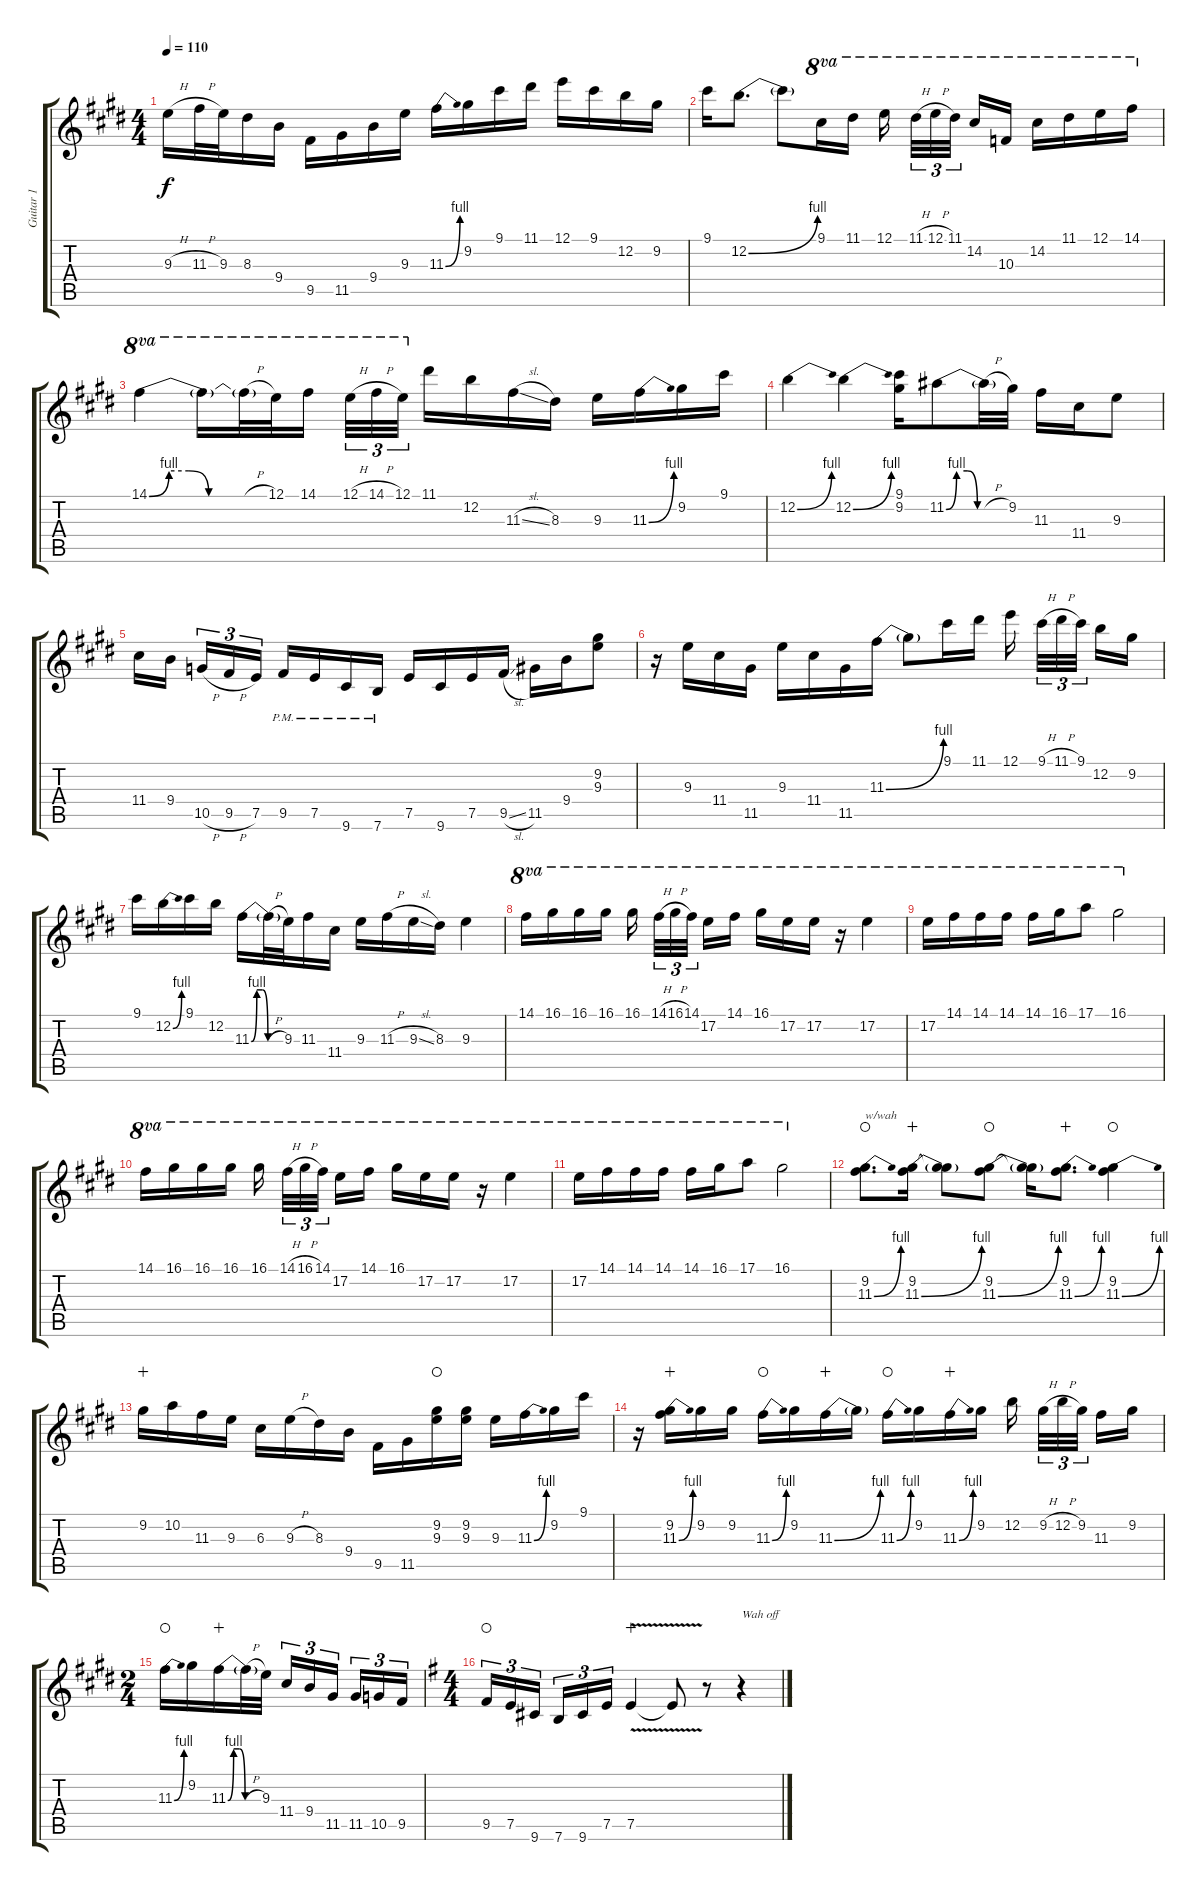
\track ("Guitar 1" "Guitar 1") {instrument distortionguitar}
\staff {score tabs}
\tuning (E4 B3 G3 D3 A2 E2) {hide}
\ts (4 4)
\tempo 110
\clef g2
\ks e
9.3{h}.16{dy f} 11.3{h}.32 9.3.32 8.3.16 9.4.16 9.5.16 11.5.16 9.4.16 9.3.16 11.3{be (bend 0 0 60 4)}.16 9.2.16 9.1.16 11.1.16 12.1.16 9.1.16 12.2.16 9.2.16 |
9.1.16 12.2{be (bend 0 0 60 4)}.8{d} 12.2{t}.8 9.1.16{ot 8va} 11.1.16{ot 8va} 12.1.16{ot 8va beam splitsecondary} 11.1{h}.32{tu (3 2) ot 8va} 12.1{h}.32{tu (3 2) ot 8va} 11.1.32{tu (3 2) ot 8va beam splitsecondary} 14.2.16{ot 8va} 10.3.16{ot 8va} 14.2.16{ot 8va} 11.1.16{ot 8va} 12.1.16{ot 8va} 14.1.16{ot 8va} |
14.1{be (custom 0 0 10 4 20 4 30 0 60 0)}.4{ot 8va} 14.1{t}.16{ot 8va} 14.1{h t}.32{ot 8va} 12.1.32{ot 8va} 14.1.16{ot 8va beam splitsecondary} 12.1{h}.32{tu (3 2) ot 8va} 14.1{h}.32{tu (3 2) ot 8va} 12.1.32{tu (3 2) ot 8va} 11.1.16 12.2.16 11.3{sl}.16 8.3.16 9.3.16 11.3{be (bend 0 0 60 4)}.16 9.2.16 9.1.16 |
12.2{be (bend 0 0 60 4)}.4 12.2{be (bend 0 0 60 4)}.4 (9.1 9.2).16 11.2{be (custom 0 0 10 4 20 4 30 0 60 0)}.8 11.2{h t}.32 9.2.32 11.3.16 11.4.16 9.3.8 |
11.4.16 9.4.16{beam splitsecondary} 10.5{h}.16{tu (3 2)} 9.5{h}.16{tu (3 2)} 7.5.16{tu (3 2)} 9.5{pm}.16 7.5{pm}.16 9.6{pm}.16 7.6{pm}.16 7.5.16 9.6.16 7.5.16 9.5{sl}.16 11.5.16 9.4.16 (9.2 9.3).8 |
r.16 9.3.16 11.4.16 11.5.16 9.3.16 11.4.16 11.5.16 11.3{be (bend 0 0 60 4)}.16 11.3{t}.8 9.1.16 11.1.16 12.1.16{beam splitsecondary} 9.1{h}.32{tu (3 2)} 11.1{h}.32{tu (3 2)} 9.1.32{tu (3 2) beam splitsecondary} 12.2.16 9.2.16 |
9.1.16 12.2{be (bend 0 0 60 4)}.16 9.1.16 12.2.16 11.3{be (custom 0 0 10 4 20 4 30 0 60 0)}.16 11.3{h t}.32 9.3.32 11.3.16 11.4.16 9.3.16 11.3{h}.16 9.3{sl}.16 8.3.16 9.3.4 |
14.1.16{ot 8va} 16.1.16{ot 8va} 16.1.16{ot 8va} 16.1.16{ot 8va} 16.1.16{ot 8va beam splitsecondary} 14.1{h}.32{tu (3 2) ot 8va} 16.1{h}.32{tu (3 2) ot 8va} 14.1.32{tu (3 2) ot 8va beam splitsecondary} 17.2.16{ot 8va} 14.1.16{ot 8va} 16.1.16{ot 8va} 17.2.16{ot 8va} 17.2.16{ot 8va} r.16{ot 8va} 17.2.4{ot 8va} |
17.2.16{ot 8va} 14.1.16{ot 8va} 14.1.16{ot 8va} 14.1.16{ot 8va} 14.1.16{ot 8va} 16.1.16{ot 8va} 17.1.8{ot 8va} 16.1.2{ot 8va} |
14.1.16{ot 8va} 16.1.16{ot 8va} 16.1.16{ot 8va} 16.1.16{ot 8va} 16.1.16{ot 8va beam splitsecondary} 14.1{h}.32{tu (3 2) ot 8va} 16.1{h}.32{tu (3 2) ot 8va} 14.1.32{tu (3 2) ot 8va beam splitsecondary} 17.2.16{ot 8va} 14.1.16{ot 8va} 16.1.16{ot 8va} 17.2.16{ot 8va} 17.2.16{ot 8va} r.16{ot 8va} 17.2.4{ot 8va} |
17.2.16{ot 8va} 14.1.16{ot 8va} 14.1.16{ot 8va} 14.1.16{ot 8va} 14.1.16{ot 8va} 16.1.16{ot 8va} 17.1.8{ot 8va} 16.1.2{ot 8va} |
(9.2 11.3{be (bend 0 0 60 4)}).8{d txt "w/wah" waho} (9.2 11.3{be (bend 0 0 60 4)}).16{wahc} (9.2{t} 11.3{t}).8 (9.2 11.3{be (bend 0 0 60 4)}).8{waho} (9.2{t} 11.3{t}).16 (9.2 11.3{be (bend 0 0 60 4)}).8{d wahc} (9.2 11.3{be (bend 0 0 60 4)}).4{waho} |
9.2.16{wahc} 10.2.16 11.3.16 9.3.16 6.3.16 9.3{h}.16 8.3.16 9.4.16 9.5.16 11.5.16 (9.2 9.3).16{waho} (9.2 9.3).16 9.3.16 11.3{be (bend 0 0 60 4)}.16 9.2.16 9.1.16 |
r.16 (9.2 11.3{be (bend 0 0 60 4)}).16{wahc} 9.2.16 9.2.16 11.3{be (bend 0 0 60 4)}.16{waho} 9.2.16 11.3{be (bend 0 0 60 4)}.16{wahc} 11.3{t}.16 11.3{be (bend 0 0 60 4)}.16{waho} 9.2.16 11.3{be (bend 0 0 60 4)}.16{wahc} 9.2.16 12.2.16{beam splitsecondary} 9.2{h}.32{tu (3 2)} 12.2{h}.32{tu (3 2)} 9.2.32{tu (3 2) beam splitsecondary} 11.3.16 9.2.16 |
\ts (2 4)
11.3{be (bend 0 0 60 4)}.16{waho} 9.2.16 11.3{be (custom 0 0 10 4 20 4 30 0 60 0)}.16{wahc} 11.3{h t}.32 9.3.32 11.4.16{tu (3 2)} 9.4.16{tu (3 2)} 11.5.16{tu (3 2) beam splitsecondary} 11.5.16{tu (3 2)} 10.5.16{tu (3 2)} 9.5.16{tu (3 2)} |
\ts (4 4)
\ks g
9.5.16{tu (3 2) waho} 7.5.16{tu (3 2)} 9.6.16{tu (3 2) beam splitsecondary} 7.6.16{tu (3 2)} 9.6.16{tu (3 2)} 7.5.16{tu (3 2)} 7.5{v}.4{wahc} 7.5{t}.8 r.8 r.4{txt "Wah off"}
